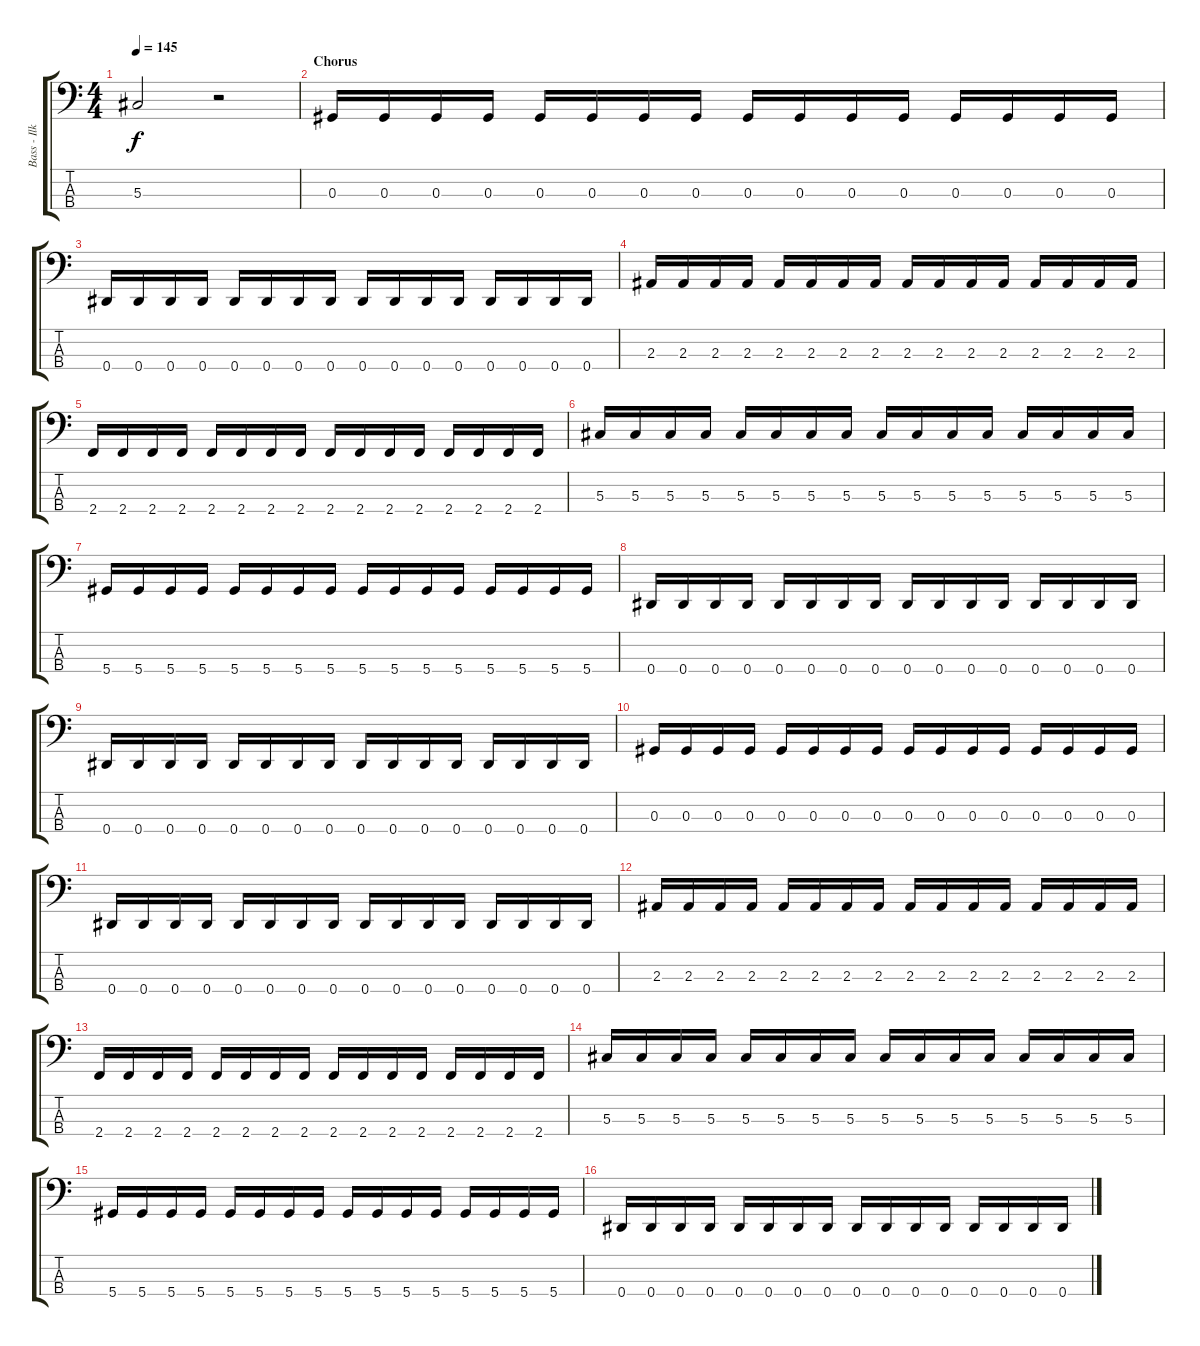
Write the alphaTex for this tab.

\track ("Bass - Ilker Erstin" "Bass - Ilk") {instrument electricbassfinger}
\staff {score tabs}
\tuning (Gb2 Db2 Ab1 Eb1) {hide}
\ts (4 4)
\tempo 145
\clef f4
\ks c
5.3.2{dy f} r.2 |
\section ("" "Chorus")
0.3.16 0.3.16 0.3.16 0.3.16 0.3.16 0.3.16 0.3.16 0.3.16 0.3.16 0.3.16 0.3.16 0.3.16 0.3.16 0.3.16 0.3.16 0.3.16 |
0.4.16 0.4.16 0.4.16 0.4.16 0.4.16 0.4.16 0.4.16 0.4.16 0.4.16 0.4.16 0.4.16 0.4.16 0.4.16 0.4.16 0.4.16 0.4.16 |
2.3.16 2.3.16 2.3.16 2.3.16 2.3.16 2.3.16 2.3.16 2.3.16 2.3.16 2.3.16 2.3.16 2.3.16 2.3.16 2.3.16 2.3.16 2.3.16 |
2.4.16 2.4.16 2.4.16 2.4.16 2.4.16 2.4.16 2.4.16 2.4.16 2.4.16 2.4.16 2.4.16 2.4.16 2.4.16 2.4.16 2.4.16 2.4.16 |
5.3.16 5.3.16 5.3.16 5.3.16 5.3.16 5.3.16 5.3.16 5.3.16 5.3.16 5.3.16 5.3.16 5.3.16 5.3.16 5.3.16 5.3.16 5.3.16 |
5.4.16 5.4.16 5.4.16 5.4.16 5.4.16 5.4.16 5.4.16 5.4.16 5.4.16 5.4.16 5.4.16 5.4.16 5.4.16 5.4.16 5.4.16 5.4.16 |
0.4.16 0.4.16 0.4.16 0.4.16 0.4.16 0.4.16 0.4.16 0.4.16 0.4.16 0.4.16 0.4.16 0.4.16 0.4.16 0.4.16 0.4.16 0.4.16 |
0.4.16 0.4.16 0.4.16 0.4.16 0.4.16 0.4.16 0.4.16 0.4.16 0.4.16 0.4.16 0.4.16 0.4.16 0.4.16 0.4.16 0.4.16 0.4.16 |
0.3.16 0.3.16 0.3.16 0.3.16 0.3.16 0.3.16 0.3.16 0.3.16 0.3.16 0.3.16 0.3.16 0.3.16 0.3.16 0.3.16 0.3.16 0.3.16 |
0.4.16 0.4.16 0.4.16 0.4.16 0.4.16 0.4.16 0.4.16 0.4.16 0.4.16 0.4.16 0.4.16 0.4.16 0.4.16 0.4.16 0.4.16 0.4.16 |
2.3.16 2.3.16 2.3.16 2.3.16 2.3.16 2.3.16 2.3.16 2.3.16 2.3.16 2.3.16 2.3.16 2.3.16 2.3.16 2.3.16 2.3.16 2.3.16 |
2.4.16 2.4.16 2.4.16 2.4.16 2.4.16 2.4.16 2.4.16 2.4.16 2.4.16 2.4.16 2.4.16 2.4.16 2.4.16 2.4.16 2.4.16 2.4.16 |
5.3.16 5.3.16 5.3.16 5.3.16 5.3.16 5.3.16 5.3.16 5.3.16 5.3.16 5.3.16 5.3.16 5.3.16 5.3.16 5.3.16 5.3.16 5.3.16 |
5.4.16 5.4.16 5.4.16 5.4.16 5.4.16 5.4.16 5.4.16 5.4.16 5.4.16 5.4.16 5.4.16 5.4.16 5.4.16 5.4.16 5.4.16 5.4.16 |
0.4.16 0.4.16 0.4.16 0.4.16 0.4.16 0.4.16 0.4.16 0.4.16 0.4.16 0.4.16 0.4.16 0.4.16 0.4.16 0.4.16 0.4.16 0.4.16
